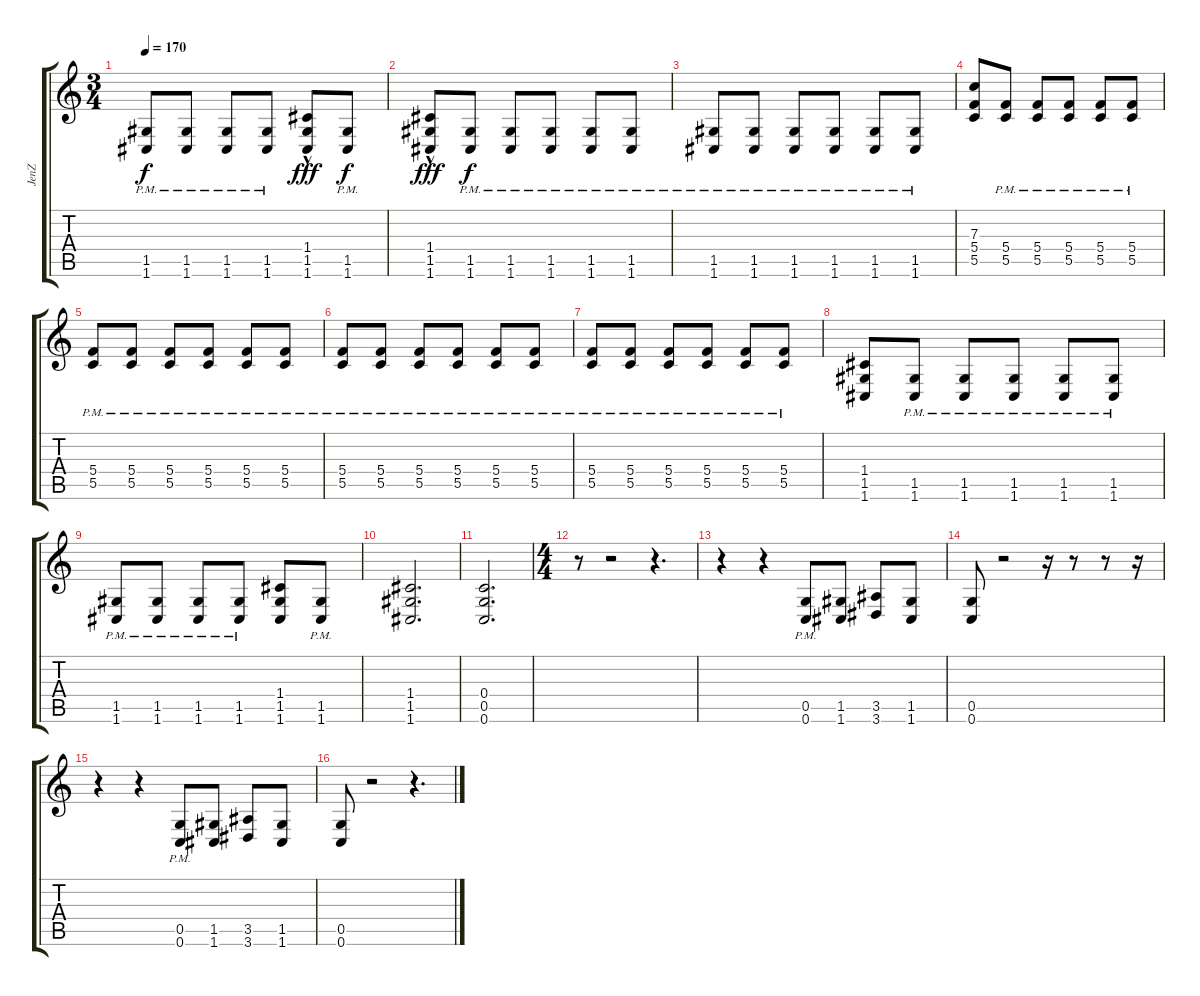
\track ("JenZ" "JenZ") {instrument distortionguitar}
\staff {score tabs}
\tuning (D4 A3 F3 C3 G2 C2) {hide}
\ts (3 4)
\tempo 170
\clef g2
\ks c
(1.5{pm} 1.6{pm}).8{dy f} (1.5{pm} 1.6{pm}).8 (1.5{pm} 1.6{pm}).8 (1.5{pm} 1.6{pm}).8 (1.4{hac} 1.5{hac} 1.6{hac}).8{dy fff} (1.5{pm} 1.6{pm}).8{dy f} |
(1.4{hac} 1.5{hac} 1.6{hac}).8{dy fff} (1.5{pm} 1.6{pm}).8{dy f} (1.5{pm} 1.6{pm}).8 (1.5{pm} 1.6{pm}).8 (1.5{pm} 1.6{pm}).8 (1.5{pm} 1.6{pm}).8 |
(1.5{pm} 1.6{pm}).8 (1.5{pm} 1.6{pm}).8 (1.5{pm} 1.6{pm}).8 (1.5{pm} 1.6{pm}).8 (1.5{pm} 1.6{pm}).8 (1.5{pm} 1.6{pm}).8 |
(7.3 5.4 5.5).8 (5.4{pm} 5.5{pm}).8 (5.4{pm} 5.5{pm}).8 (5.4{pm} 5.5{pm}).8 (5.4{pm} 5.5{pm}).8 (5.4{pm} 5.5{pm}).8 |
(5.4{pm} 5.5{pm}).8 (5.4{pm} 5.5{pm}).8 (5.4{pm} 5.5{pm}).8 (5.4{pm} 5.5{pm}).8 (5.4{pm} 5.5{pm}).8 (5.4{pm} 5.5{pm}).8 |
(5.4{pm} 5.5{pm}).8 (5.4{pm} 5.5{pm}).8 (5.4{pm} 5.5{pm}).8 (5.4{pm} 5.5{pm}).8 (5.4{pm} 5.5{pm}).8 (5.4{pm} 5.5{pm}).8 |
(5.4{pm} 5.5{pm}).8 (5.4{pm} 5.5{pm}).8 (5.4{pm} 5.5{pm}).8 (5.4{pm} 5.5{pm}).8 (5.4{pm} 5.5{pm}).8 (5.4{pm} 5.5{pm}).8 |
(1.4 1.5 1.6).8 (1.5{pm} 1.6{pm}).8 (1.5{pm} 1.6{pm}).8 (1.5{pm} 1.6{pm}).8 (1.5{pm} 1.6{pm}).8 (1.5{pm} 1.6{pm}).8 |
(1.5{pm} 1.6{pm}).8 (1.5{pm} 1.6{pm}).8 (1.5{pm} 1.6{pm}).8 (1.5{pm} 1.6{pm}).8 (1.4 1.5 1.6).8 (1.5{pm} 1.6{pm}).8 |
(1.4 1.5 1.6).2{d} |
(0.4 0.5 0.6).2{d} |
\ts (4 4)
r.8 r.2 r.4{d} |
r.4 r.4 (0.5{pm} 0.6{pm}).8 (1.5 1.6).8 (3.5 3.6).8 (1.5 1.6).8 |
(0.5 0.6).8 r.2 r.16 r.8 r.8 r.16 |
r.4 r.4 (0.5{pm} 0.6{pm}).8 (1.5 1.6).8 (3.5 3.6).8 (1.5 1.6).8 |
(0.5 0.6).8 r.2 r.4{d}
